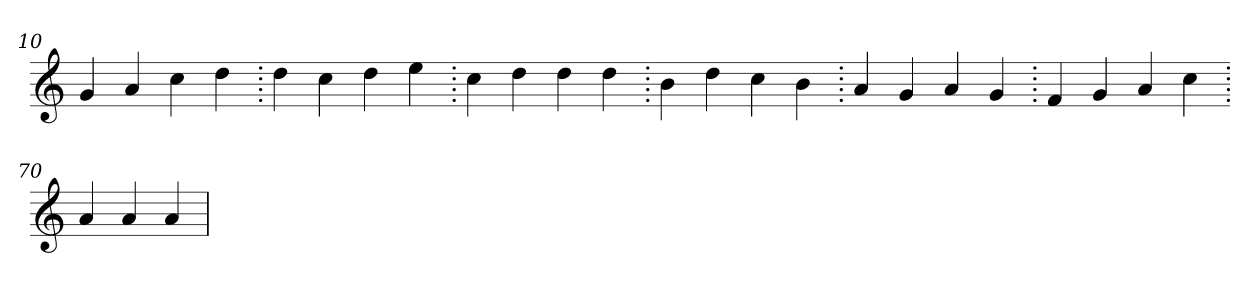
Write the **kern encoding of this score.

**kern
*part1
*staff1
*clefG2
=10.
4g
4a
4cc
4dd
=20.
4dd
4cc
4dd
4ee
=30.
4cc
4dd
4dd
4dd
=40.
4b
4dd
4cc
4b
=50.
4a
4g
4a
4g
=60.
4f
4g
4a
4cc
=70.
4a
4a
4a
=
*-
